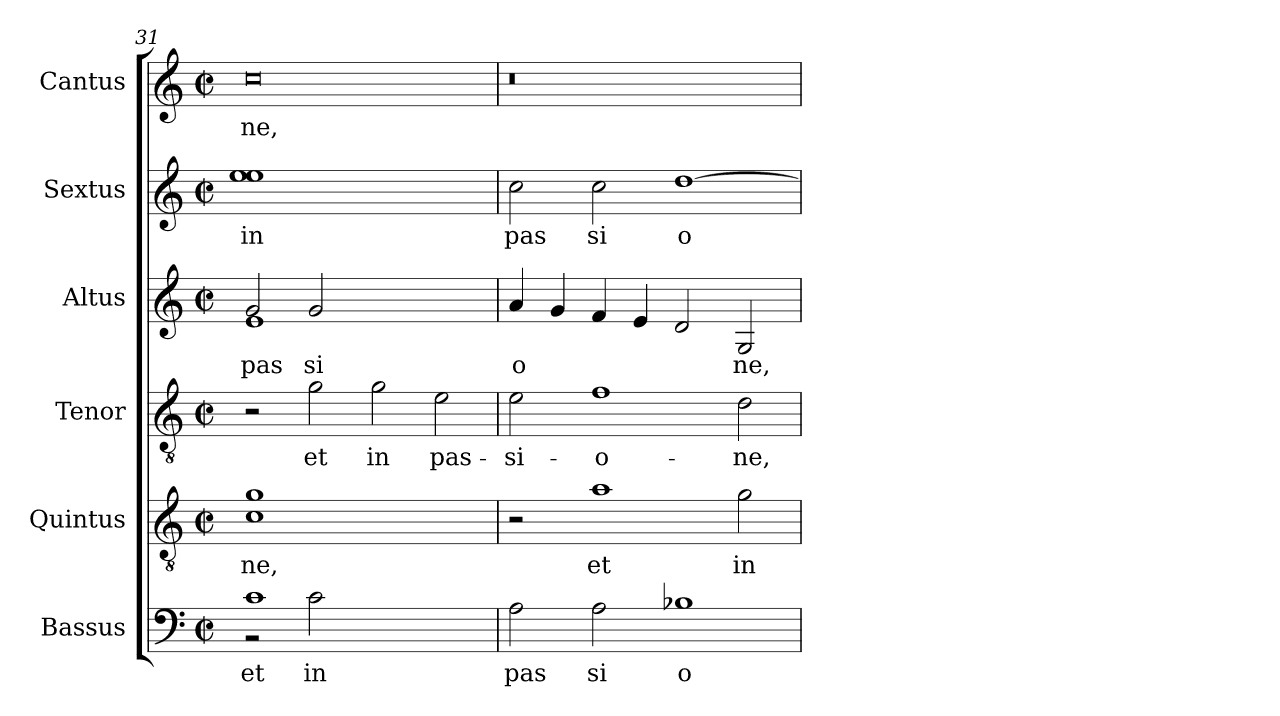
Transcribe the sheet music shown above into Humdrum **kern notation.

**kern	**text	**kern	**text	**kern	**text	**kern	**text	**kern	**text	**kern	**text
*part6	*part6	*part5	*part5	*part4	*part4	*part3	*part3	*part2	*part2	*part1	*part1
*staff6	*staff6	*staff5	*staff5	*staff4	*staff4	*staff3	*staff3	*staff2	*staff2	*staff1	*staff1
*I"Bassus	*	*I"Quintus	*	*I"Tenor	*	*I"Altus	*	*I"Sextus	*	*I"Cantus	*
*clefF4	*	*clefGv2	*	*clefGv2	*	*clefG2	*	*clefG2	*	*clefG2	*
*M2/2	*	*M2/2	*	*M2/2	*	*M2/2	*	*M2/2	*	*M2/2	*
*met(c|)	*	*met(c|)	*	*met(c|)	*	*met(c|)	*	*met(c|)	*	*met(c|)	*
=31	=31	=31	=31	=31	=31	=31	=31	=31	=31	=31	=31
!	!LO:LY:b:cj	!	!LO:LY:b:cj	!	!	!	!LO:LY:b:cj	!	!	!	!
*^	*	*	*	*	*	*^	*	*	*	*	*
!	!	!	!	!	!	!	!	!	!LO:LY:b:cj	!	!LO:LY:b:cj	!LO:N:vis=0	!LO:LY:b:cj
1c	2r	et	1c 1g	ne,	2r	.	2g/	1e	pas	1ee 1ee	in	1cc	ne,
!	!	!LO:LY:b:cj	!	!	!	!LO:LY:b:cj	!	!	!LO:LY:b:cj	!	!	!	!
.	2c\	in	.	.	2g\	et	2g/	.	si	.	.	.	.
!	!	!	!	!	!	!LO:LY:b:cj	!	!	!	!	!	!	!
1ryy	1ryy	.	1ryy	.	2g\	in	1ryy	1ryy	.	1ryy	.	1ryy	.
!	!	!	!	!	!	!LO:LY:b:cj	!	!	!	!	!	!	!
.	.	.	.	.	2e\	pas-	.	.	.	.	.	.	.
*v	*v	*	*	*	*	*	*v	*v	*	*	*	*	*
=32	=32	=32	=32	=32	=32	=32	=32	=32	=32	=32	=32
!	!LO:LY:b:cj	!	!	!	!LO:LY:b:cj	!	!LO:LY:b:cj	!	!LO:LY:b:cj	!	!
2A\	pas	2r	.	2e\	-si-	4a/	o	2cc\	pas	0r	.
.	.	.	.	.	.	4g/	.	.	.	.	.
!	!LO:LY:b:cj	!	!LO:LY:b:cj	!	!LO:LY:b:cj	!	!	!	!LO:LY:b:cj	!	!
2A\	si	1a	et	1f	-o-	4f/	.	2cc\	si	.	.
.	.	.	.	.	.	4e/	.	.	.	.	.
!	!LO:LY:b:cj	!	!	!	!	!	!	!	!LO:LY:b:rj	!	!
1B-X	o	.	.	.	.	2d/	.	[>1dd	o	.	.
!	!	!	!LO:LY:b:cj	!	!LO:LY:b:cj	!	!LO:LY:b:cj	!	!	!	!
.	.	2g\	in	2d\	-ne,	2G/	ne,	.	.	.	.
=	=	=	=	=	=	=	=	=	=	=	=
*-	*-	*-	*-	*-	*-	*-	*-	*-	*-	*-	*-
